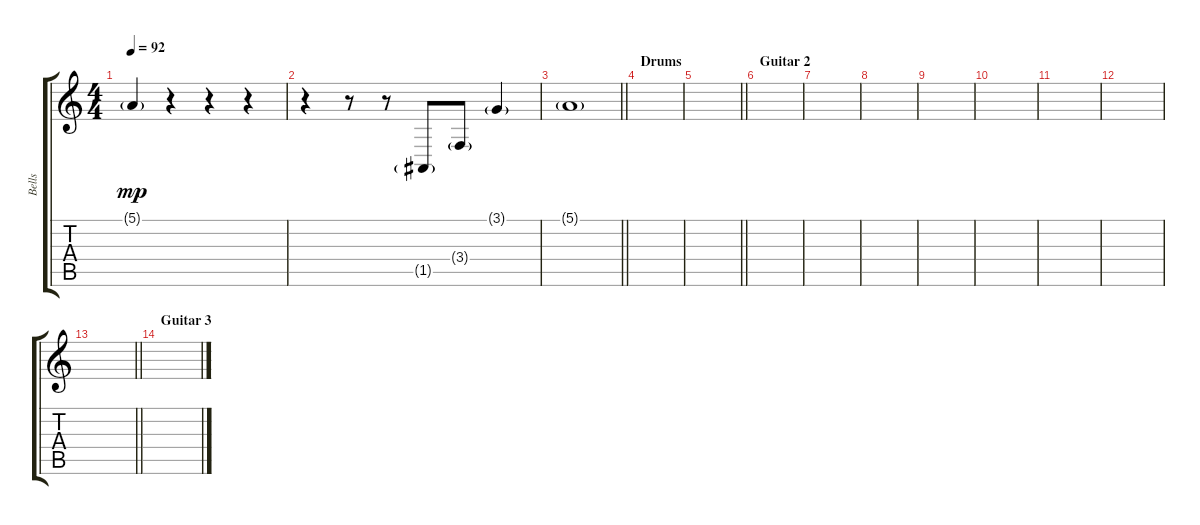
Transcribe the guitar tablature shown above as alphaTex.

\track ("Bells" "Bells") {instrument vibraphone}
\staff {score tabs}
\tuning (E4 B3 G3 D3 A2 E2) {hide}
\ts (4 4)
\tempo 92
\clef g2
\ks c
5.1{g}.4{dy mp} r.4 r.4 r.4 |
r.4 r.8 r.8 1.5{g}.8 3.4{g}.8 3.1{g}.4 |
\barLineRight lightlight
5.1{g}.1 |
\section ("" "Drums")
|
\barLineRight lightlight
|
\section ("" "Guitar 2")
|
|
|
|
|
|
|
\barLineRight lightlight
|
\section ("" "Guitar 3")
